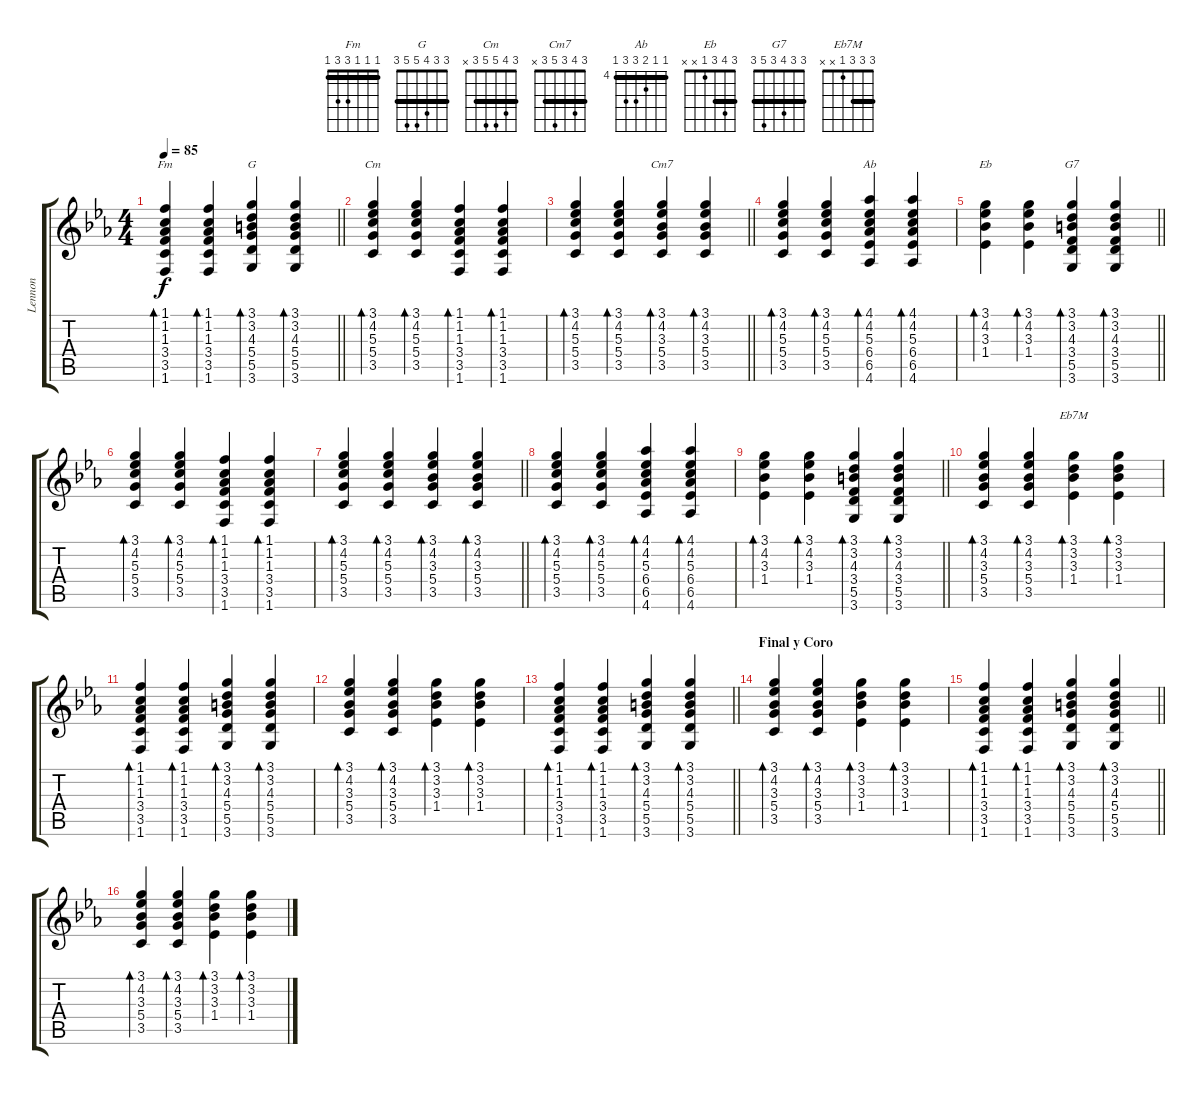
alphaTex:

\track ("Lennon" "Lennon") {instrument acousticguitarsteel}
\staff {score tabs}
\tuning (E4 B3 G3 D3 A2 E2) {hide}
\chord ("Fm" 1 1 1 3 3 1) {barre 1}
\chord ("G" 3 3 4 5 5 3) {barre 3}
\chord ("Cm" 3 4 5 5 3 x) {barre 3}
\chord ("Cm7" 3 4 3 5 3 x) {barre 3}
\chord ("Ab" 4 4 5 6 6 4) {firstfret 4 barre 4}
\chord ("Eb" 3 4 3 1 x x) {barre 3}
\chord ("G7" 3 3 4 3 5 3) {barre 3}
\chord ("Eb7M" 3 3 3 1 x x) {barre 3}
\ts (4 4)
\tempo 85
\clef g2
\barLineRight lightlight
\ks cminor
(1.1 1.2 1.3 3.4 3.5 1.6).4{bd 60 ch "Fm" dy f} (1.1 1.2 1.3 3.4 3.5 1.6).4{bd 60} (3.1 3.2 4.3 5.4 5.5 3.6).4{bd 60 ch "G"} (3.1 3.2 4.3 5.4 5.5 3.6).4{bd 60} |
(3.1 4.2 5.3 5.4 3.5).4{bd 60 ch "Cm"} (3.1 4.2 5.3 5.4 3.5).4{bd 30} (1.1 1.2 1.3 3.4 3.5 1.6).4{bd 60} (1.1 1.2 1.3 3.4 3.5 1.6).4{bd 30} |
\barLineRight lightlight
(3.1 4.2 5.3 5.4 3.5).4{bd 60} (3.1 4.2 5.3 5.4 3.5).4{bd 30} (3.1 4.2 3.3 5.4 3.5).4{bd 60 ch "Cm7"} (3.1 4.2 3.3 5.4 3.5).4{bd 30} |
(3.1 4.2 5.3 5.4 3.5).4{bd 60} (3.1 4.2 5.3 5.4 3.5).4{bd 30} (4.1 4.2 5.3 6.4 6.5 4.6).4{bd 60 ch "Ab"} (4.1 4.2 5.3 6.4 6.5 4.6).4{bd 30} |
\barLineRight lightlight
(3.1 4.2 3.3 1.4).4{bd 60 ch "Eb"} (3.1 4.2 3.3 1.4).4{bd 30} (3.1 3.2 4.3 3.4 5.5 3.6).4{bd 60 ch "G7"} (3.1 3.2 4.3 3.4 5.5 3.6).4{bd 30} |
(3.1 4.2 5.3 5.4 3.5).4{bd 60} (3.1 4.2 5.3 5.4 3.5).4{bd 30} (1.1 1.2 1.3 3.4 3.5 1.6).4{bd 60} (1.1 1.2 1.3 3.4 3.5 1.6).4{bd 30} |
\barLineRight lightlight
(3.1 4.2 5.3 5.4 3.5).4{bd 60} (3.1 4.2 5.3 5.4 3.5).4{bd 30} (3.1 4.2 3.3 5.4 3.5).4{bd 60} (3.1 4.2 3.3 5.4 3.5).4{bd 30} |
(3.1 4.2 5.3 5.4 3.5).4{bd 60} (3.1 4.2 5.3 5.4 3.5).4{bd 30} (4.1 4.2 5.3 6.4 6.5 4.6).4{bd 60} (4.1 4.2 5.3 6.4 6.5 4.6).4{bd 30} |
\barLineRight lightlight
(3.1 4.2 3.3 1.4).4{bd 60} (3.1 4.2 3.3 1.4).4{bd 30} (3.1 3.2 4.3 3.4 5.5 3.6).4{bd 60} (3.1 3.2 4.3 3.4 5.5 3.6).4{bd 30} |
(3.1 4.2 3.3 5.4 3.5).4{bd 60} (3.1 4.2 3.3 5.4 3.5).4{bd 60} (3.1 3.2 3.3 1.4).4{bd 60 ch "Eb7M"} (3.1 3.2 3.3 1.4).4{bd 60} |
(1.1 1.2 1.3 3.4 3.5 1.6).4{bd 60} (1.1 1.2 1.3 3.4 3.5 1.6).4{bd 60} (3.1 3.2 4.3 5.4 5.5 3.6).4{bd 60} (3.1 3.2 4.3 5.4 5.5 3.6).4{bd 60} |
(3.1 4.2 3.3 5.4 3.5).4{bd 60} (3.1 4.2 3.3 5.4 3.5).4{bd 60} (3.1 3.2 3.3 1.4).4{bd 60} (3.1 3.2 3.3 1.4).4{bd 60} |
\barLineRight lightlight
(1.1 1.2 1.3 3.4 3.5 1.6).4{bd 60} (1.1 1.2 1.3 3.4 3.5 1.6).4{bd 60} (3.1 3.2 4.3 5.4 5.5 3.6).4{bd 60} (3.1 3.2 4.3 5.4 5.5 3.6).4{bd 60} |
\section ("" "Final y Coro")
(3.1 4.2 3.3 5.4 3.5).4{bd 60} (3.1 4.2 3.3 5.4 3.5).4{bd 60} (3.1 3.2 3.3 1.4).4{bd 60} (3.1 3.2 3.3 1.4).4{bd 60} |
\barLineRight lightlight
(1.1 1.2 1.3 3.4 3.5 1.6).4{bd 60} (1.1 1.2 1.3 3.4 3.5 1.6).4{bd 60} (3.1 3.2 4.3 5.4 5.5 3.6).4{bd 60} (3.1 3.2 4.3 5.4 5.5 3.6).4{bd 60} |
(3.1 4.2 3.3 5.4 3.5).4{bd 60} (3.1 4.2 3.3 5.4 3.5).4{bd 60} (3.1 3.2 3.3 1.4).4{bd 60} (3.1 3.2 3.3 1.4).4{bd 60}
